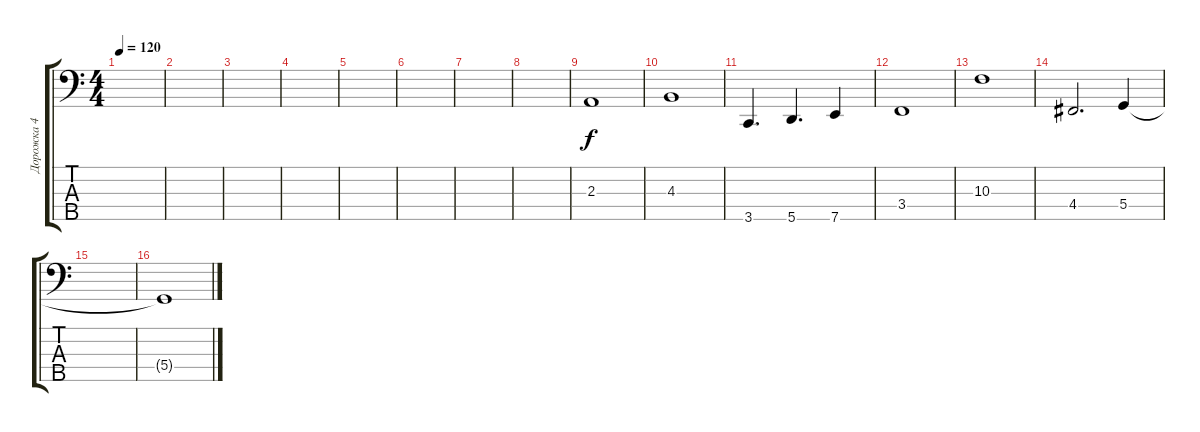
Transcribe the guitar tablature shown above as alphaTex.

\track ("Дорожка 4" "Дорожка 4") {instrument electricbassfinger}
\staff {score tabs}
\tuning (F2 C2 G1 D1 A0) {hide}
\ts (4 4)
\tempo 120
\clef f4
\ks c
|
|
|
|
|
|
|
|
2.3.1 |
4.3.1 |
3.5.4{d} 5.5.4{d} 7.5.4 |
3.4.1 |
10.3.1 |
4.4.2{d} 5.4.4 |
|
5.4{t}.1
